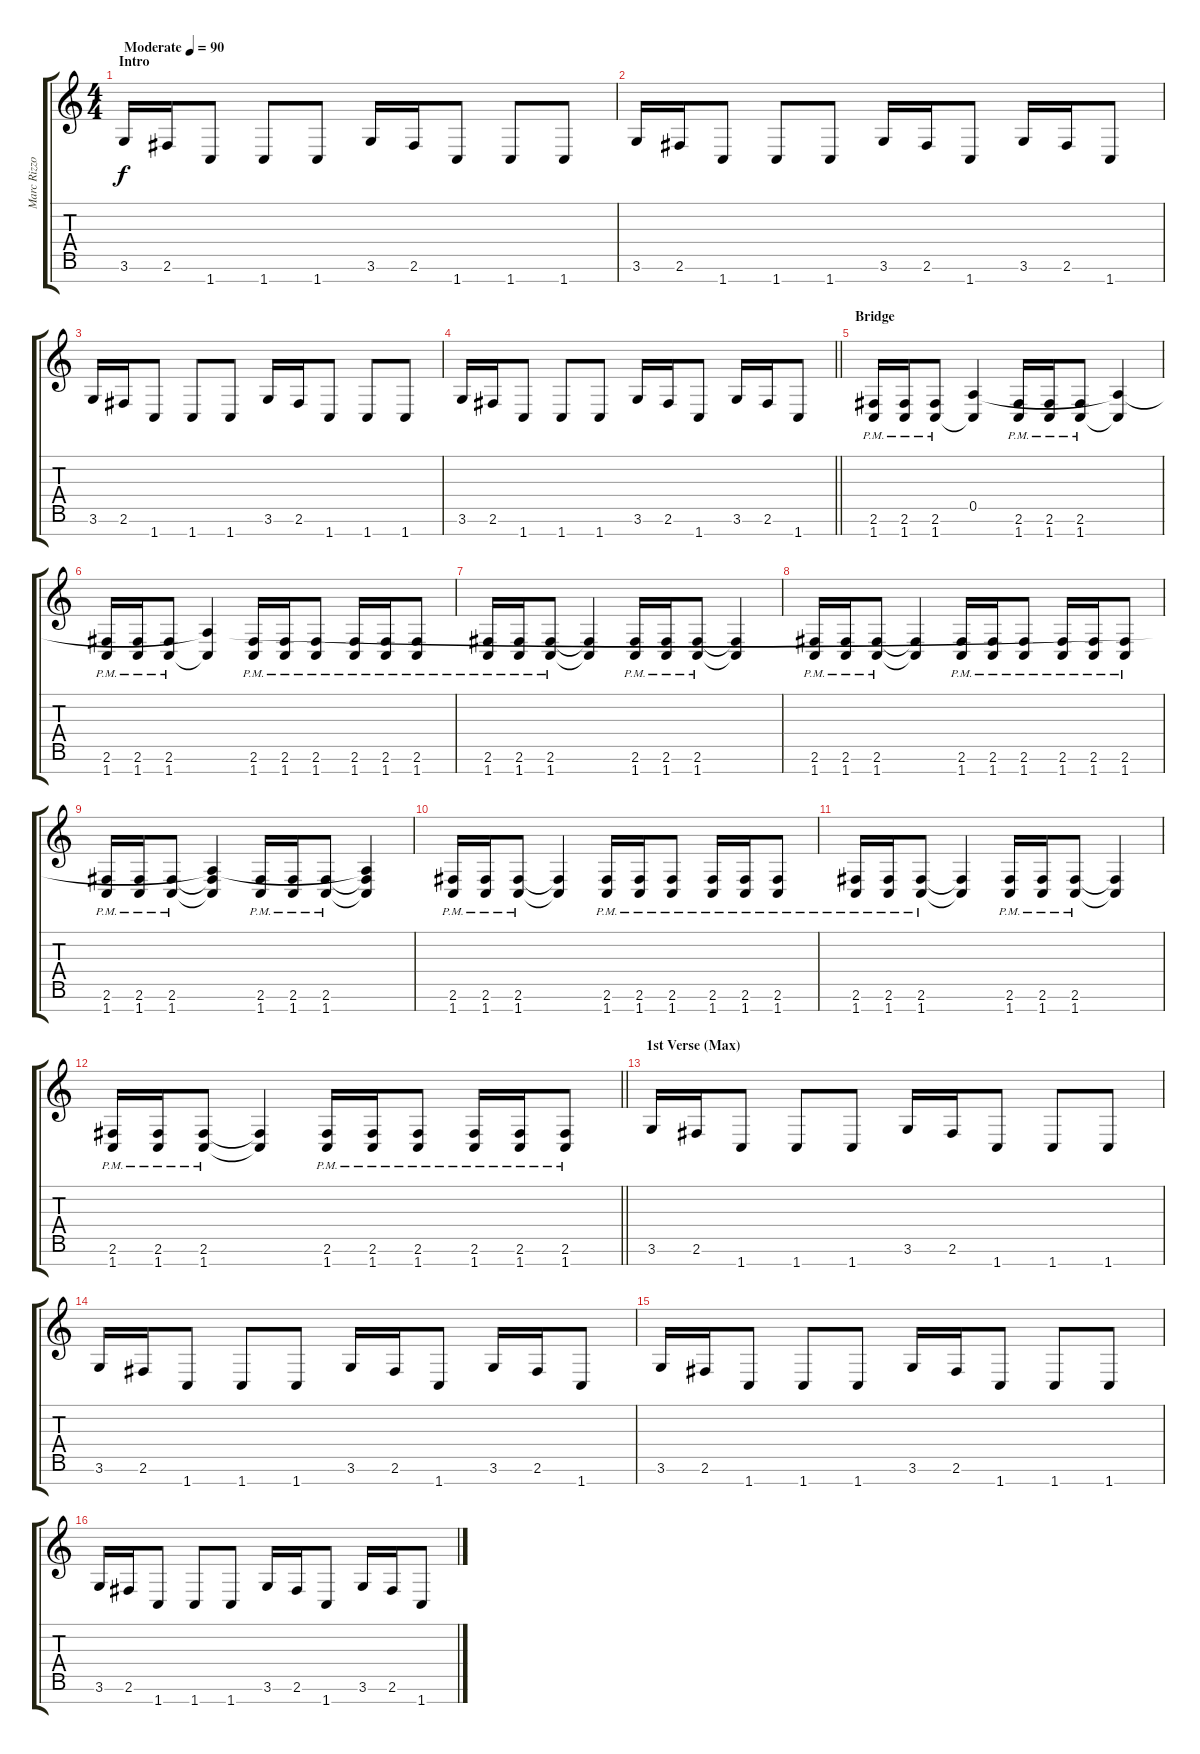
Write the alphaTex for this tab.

\track ("Marc Rizzo" "Marc Rizzo") {instrument overdrivenguitar}
\staff {score tabs}
\tuning (E4 B3 G3 D3 A2 E2 B1) {hide}
\ts (4 4)
\section ("" "Intro")
\tempo (90 "Moderate")
\clef g2
\ks c
3.6.16{dy f instrument overdrivenguitar} 2.6.16 1.7.8 1.7.8 1.7.8 3.6.16 2.6.16 1.7.8 1.7.8 1.7.8 |
3.6.16 2.6.16 1.7.8 1.7.8 1.7.8 3.6.16 2.6.16 1.7.8 3.6.16 2.6.16 1.7.8 |
3.6.16 2.6.16 1.7.8 1.7.8 1.7.8 3.6.16 2.6.16 1.7.8 1.7.8 1.7.8 |
\barLineRight lightlight
3.6.16 2.6.16 1.7.8 1.7.8 1.7.8 3.6.16 2.6.16 1.7.8 3.6.16 2.6.16 1.7.8 |
\section ("" "Bridge")
(2.6{pm} 1.7{pm}).16 (2.6{pm} 1.7{pm}).16 (2.6{pm} 1.7{pm}).8 (0.5 1.7{t}).4 (2.6{pm} 1.7{pm}).16 (2.6{pm} 1.7{pm}).16 (2.6{pm} 1.7{pm}).8 (0.5{t} 1.7{t}).4 |
(2.6{pm} 1.7{pm}).16 (2.6{pm} 1.7{pm}).16 (2.6{pm} 1.7{pm}).8 (0.5{t} 1.7{t}).4 (2.6{pm} 1.7{pm}).16 (2.6{pm} 1.7{pm}).16 (2.6{pm} 1.7{pm}).8 (2.6{pm} 1.7{pm}).16 (2.6{pm} 1.7{pm}).16 (2.6{pm} 1.7{pm}).8 |
(2.6{pm} 1.7{pm}).16 (2.6{pm} 1.7{pm}).16 (2.6{pm} 1.7{pm}).8 (2.6{t} 1.7{t}).4 (2.6{pm} 1.7{pm}).16 (2.6{pm} 1.7{pm}).16 (2.6{pm} 1.7{pm}).8 (2.6{t} 1.7{t}).4 |
(2.6{pm} 1.7{pm}).16 (2.6{pm} 1.7{pm}).16 (2.6{pm} 1.7{pm}).8 (2.6{t} 1.7{t}).4 (2.6{pm} 1.7{pm}).16 (2.6{pm} 1.7{pm}).16 (2.6{pm} 1.7{pm}).8 (2.6{pm} 1.7{pm}).16 (2.6{pm} 1.7{pm}).16 (2.6{pm} 1.7{pm}).8 |
(2.6{pm} 1.7{pm}).16 (2.6{pm} 1.7{pm}).16 (2.6{pm} 1.7{pm}).8 (0.5{t} 2.6{t} 1.7{t}).4 (2.6{pm} 1.7{pm}).16 (2.6{pm} 1.7{pm}).16 (2.6{pm} 1.7{pm}).8 (0.5{t} 2.6{t} 1.7{t}).4 |
(2.6{pm} 1.7{pm}).16 (2.6{pm} 1.7{pm}).16 (2.6{pm} 1.7{pm}).8 (2.6{t} 1.7{t}).4 (2.6{pm} 1.7{pm}).16 (2.6{pm} 1.7{pm}).16 (2.6{pm} 1.7{pm}).8 (2.6{pm} 1.7{pm}).16 (2.6{pm} 1.7{pm}).16 (2.6{pm} 1.7{pm}).8 |
(2.6{pm} 1.7{pm}).16 (2.6{pm} 1.7{pm}).16 (2.6{pm} 1.7{pm}).8 (2.6{t} 1.7{t}).4 (2.6{pm} 1.7{pm}).16 (2.6{pm} 1.7{pm}).16 (2.6{pm} 1.7{pm}).8 (2.6{t} 1.7{t}).4 |
\barLineRight lightlight
(2.6{pm} 1.7{pm}).16 (2.6{pm} 1.7{pm}).16 (2.6{pm} 1.7{pm}).8 (2.6{t} 1.7{t}).4 (2.6{pm} 1.7{pm}).16 (2.6{pm} 1.7{pm}).16 (2.6{pm} 1.7{pm}).8 (2.6{pm} 1.7{pm}).16 (2.6{pm} 1.7{pm}).16 (2.6{pm} 1.7{pm}).8 |
\section ("" "1st Verse (Max)")
3.6.16 2.6.16 1.7.8 1.7.8 1.7.8 3.6.16 2.6.16 1.7.8 1.7.8 1.7.8 |
3.6.16 2.6.16 1.7.8 1.7.8 1.7.8 3.6.16 2.6.16 1.7.8 3.6.16 2.6.16 1.7.8 |
3.6.16 2.6.16 1.7.8 1.7.8 1.7.8 3.6.16 2.6.16 1.7.8 1.7.8 1.7.8 |
3.6.16 2.6.16 1.7.8 1.7.8 1.7.8 3.6.16 2.6.16 1.7.8 3.6.16 2.6.16 1.7.8
